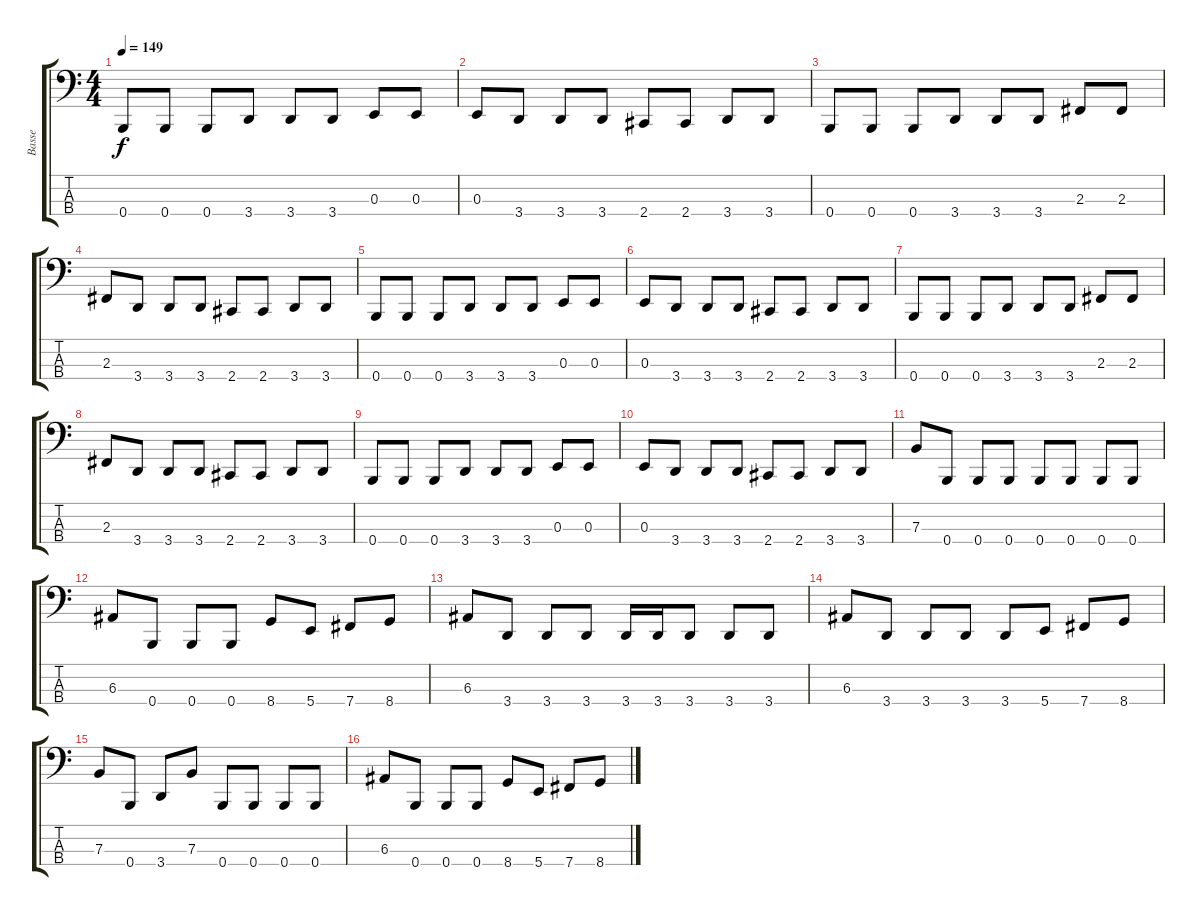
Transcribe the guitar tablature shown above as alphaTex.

\track ("Basse" "Basse") {instrument electricbassfinger}
\staff {score tabs}
\tuning (D2 A1 E1 B0) {hide}
\ts (4 4)
\tempo 149
\clef f4
\ks c
0.4.8{dy f} 0.4.8 0.4.8 3.4.8 3.4.8 3.4.8 0.3.8 0.3.8 |
0.3.8 3.4.8 3.4.8 3.4.8 2.4.8 2.4.8 3.4.8 3.4.8 |
0.4.8 0.4.8 0.4.8 3.4.8 3.4.8 3.4.8 2.3.8 2.3.8 |
2.3.8 3.4.8 3.4.8 3.4.8 2.4.8 2.4.8 3.4.8 3.4.8 |
0.4.8 0.4.8 0.4.8 3.4.8 3.4.8 3.4.8 0.3.8 0.3.8 |
0.3.8 3.4.8 3.4.8 3.4.8 2.4.8 2.4.8 3.4.8 3.4.8 |
0.4.8 0.4.8 0.4.8 3.4.8 3.4.8 3.4.8 2.3.8 2.3.8 |
2.3.8 3.4.8 3.4.8 3.4.8 2.4.8 2.4.8 3.4.8 3.4.8 |
0.4.8 0.4.8 0.4.8 3.4.8 3.4.8 3.4.8 0.3.8 0.3.8 |
0.3.8 3.4.8 3.4.8 3.4.8 2.4.8 2.4.8 3.4.8 3.4.8 |
7.3.8 0.4.8 0.4.8 0.4.8 0.4.8 0.4.8 0.4.8 0.4.8 |
6.3.8 0.4.8 0.4.8 0.4.8 8.4.8 5.4.8 7.4.8 8.4.8 |
6.3.8 3.4.8 3.4.8 3.4.8 3.4.16 3.4.16 3.4.8 3.4.8 3.4.8 |
6.3.8 3.4.8 3.4.8 3.4.8 3.4.8 5.4.8 7.4.8 8.4.8 |
7.3.8 0.4.8 3.4.8 7.3.8 0.4.8 0.4.8 0.4.8 0.4.8 |
6.3.8 0.4.8 0.4.8 0.4.8 8.4.8 5.4.8 7.4.8 8.4.8
